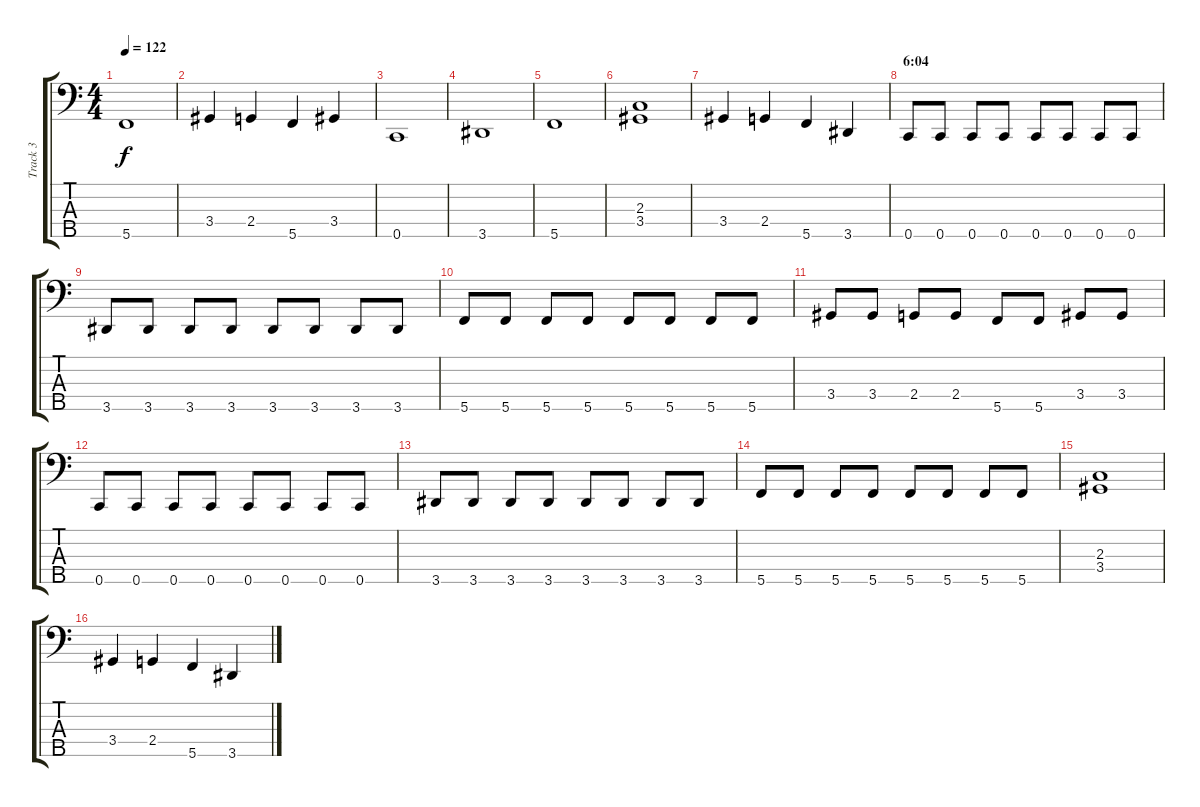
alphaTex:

\track ("Track 3" "Track 3") {instrument electricbasspick}
\staff {score tabs}
\tuning (Ab2 Eb2 Bb1 F1 C1) {hide}
\ts (4 4)
\tempo 122
\clef f4
\ks c
5.5.1{dy f} |
3.4.4 2.4.4 5.5.4 3.4.4 |
0.5.1 |
3.5.1 |
5.5.1 |
(2.3 3.4).1 |
3.4.4 2.4.4 5.5.4 3.5.4 |
\section ("" "6:04")
0.5.8 0.5.8 0.5.8 0.5.8 0.5.8 0.5.8 0.5.8 0.5.8 |
3.5.8 3.5.8 3.5.8 3.5.8 3.5.8 3.5.8 3.5.8 3.5.8 |
5.5.8 5.5.8 5.5.8 5.5.8 5.5.8 5.5.8 5.5.8 5.5.8 |
3.4.8 3.4.8 2.4.8 2.4.8 5.5.8 5.5.8 3.4.8 3.4.8 |
0.5.8 0.5.8 0.5.8 0.5.8 0.5.8 0.5.8 0.5.8 0.5.8 |
3.5.8 3.5.8 3.5.8 3.5.8 3.5.8 3.5.8 3.5.8 3.5.8 |
5.5.8 5.5.8 5.5.8 5.5.8 5.5.8 5.5.8 5.5.8 5.5.8 |
(2.3 3.4).1 |
3.4.4 2.4.4 5.5.4 3.5.4
